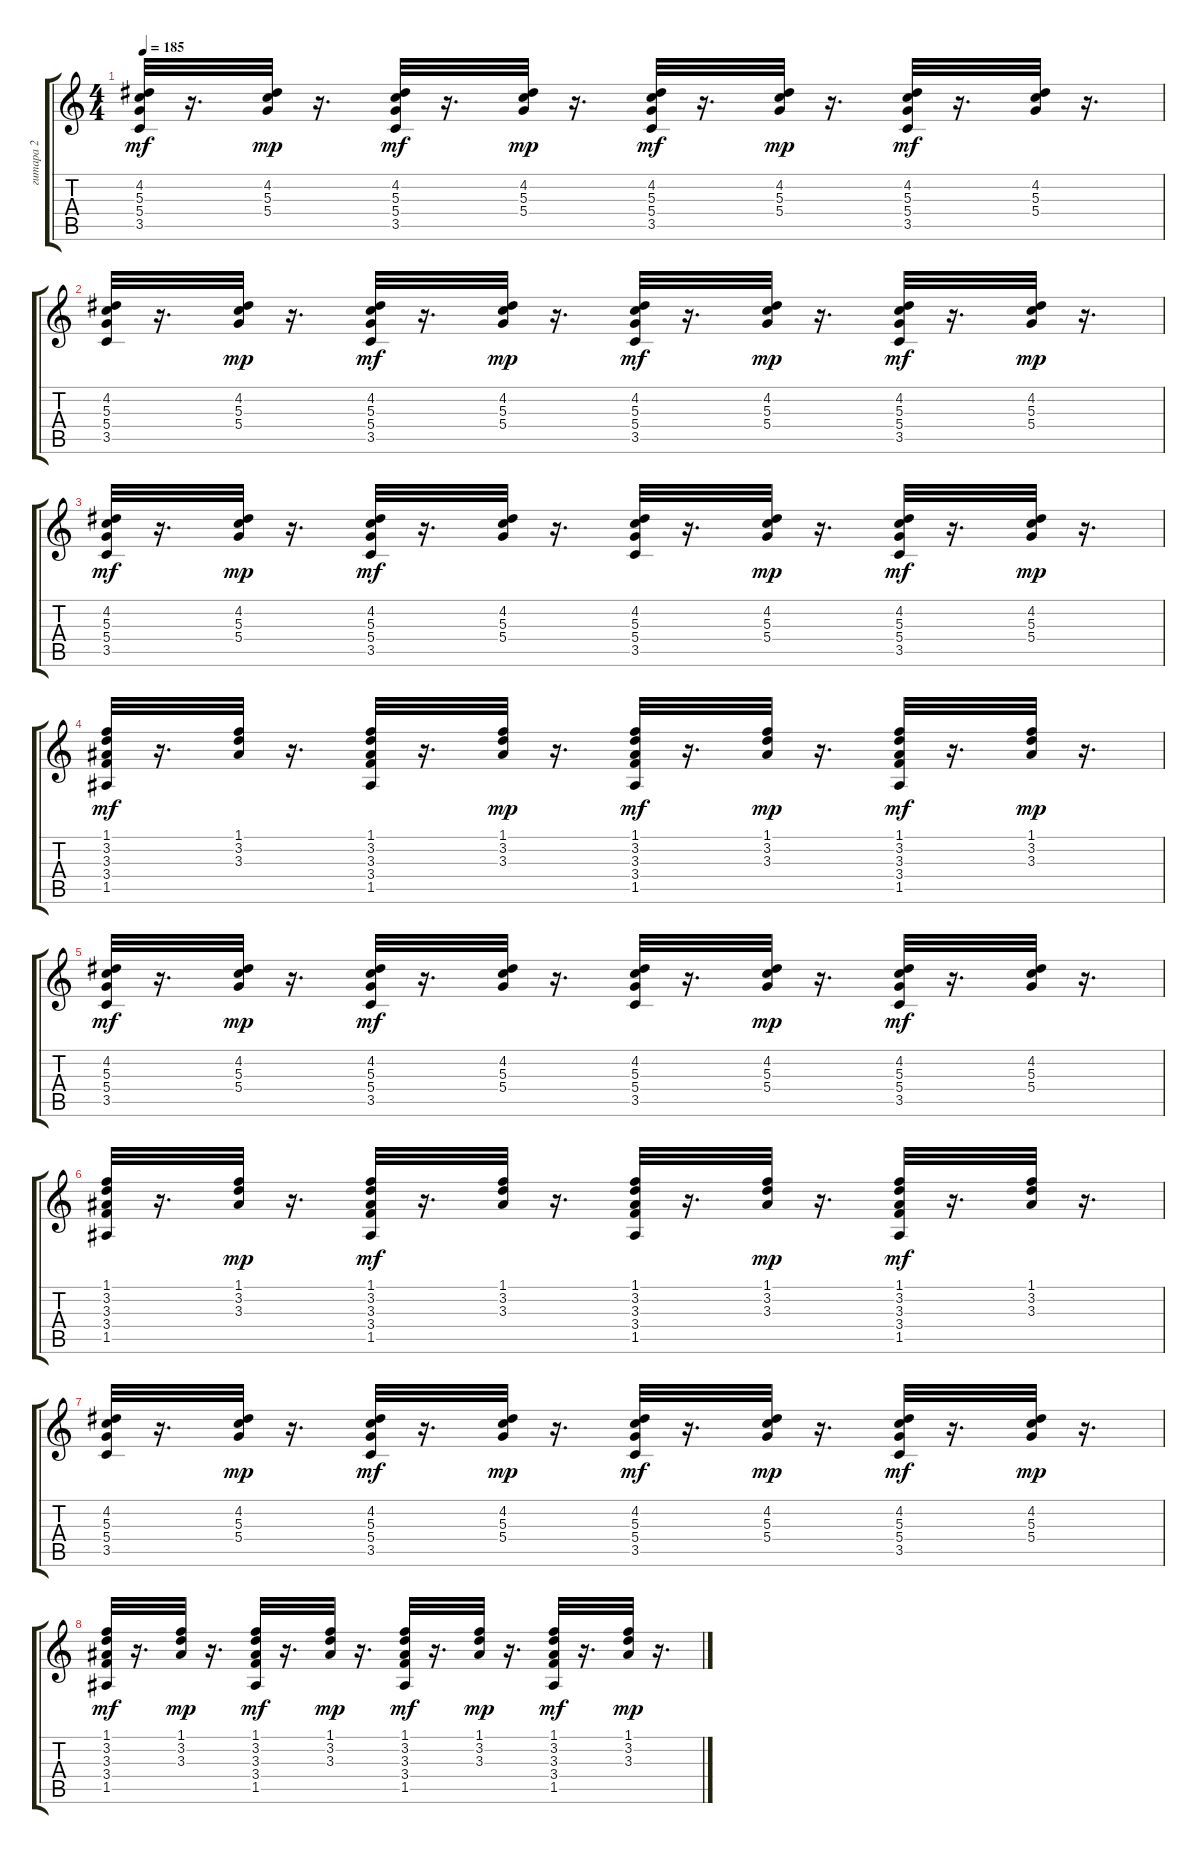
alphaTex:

\track ("гитара 2" "гитара 2") {instrument electricguitarclean}
\staff {score tabs}
\tuning (E4 B3 G3 D3 A2 E2) {hide}
\ts (4 4)
\tempo 185
\clef g2
\ks c
(4.2 5.3 5.4 3.5).32{dy mf} r.16{d} (4.2 5.3 5.4).32{dy mp} r.16{d} (4.2 5.3 5.4 3.5).32{dy mf} r.16{d} (4.2 5.3 5.4).32{dy mp} r.16{d} (4.2 5.3 5.4 3.5).32{dy mf} r.16{d} (4.2 5.3 5.4).32{dy mp} r.16{d} (4.2 5.3 5.4 3.5).32{dy mf} r.16{d} (4.2 5.3 5.4).32 r.16{d} |
(4.2 5.3 5.4 3.5).32 r.16{d} (4.2 5.3 5.4).32{dy mp} r.16{d} (4.2 5.3 5.4 3.5).32{dy mf} r.16{d} (4.2 5.3 5.4).32{dy mp} r.16{d} (4.2 5.3 5.4 3.5).32{dy mf} r.16{d} (4.2 5.3 5.4).32{dy mp} r.16{d} (4.2 5.3 5.4 3.5).32{dy mf} r.16{d} (4.2 5.3 5.4).32{dy mp} r.16{d} |
(4.2 5.3 5.4 3.5).32{dy mf} r.16{d} (4.2 5.3 5.4).32{dy mp} r.16{d} (4.2 5.3 5.4 3.5).32{dy mf} r.16{d} (4.2 5.3 5.4).32 r.16{d} (4.2 5.3 5.4 3.5).32 r.16{d} (4.2 5.3 5.4).32{dy mp} r.16{d} (4.2 5.3 5.4 3.5).32{dy mf} r.16{d} (4.2 5.3 5.4).32{dy mp} r.16{d} |
(1.1 3.2 3.3 3.4 1.5).32{dy mf} r.16{d} (1.1 3.2 3.3).32 r.16{d} (1.1 3.2 3.3 3.4 1.5).32 r.16{d} (1.1 3.2 3.3).32{dy mp} r.16{d} (1.1 3.2 3.3 3.4 1.5).32{dy mf} r.16{d} (1.1 3.2 3.3).32{dy mp} r.16{d} (1.1 3.2 3.3 3.4 1.5).32{dy mf} r.16{d} (1.1 3.2 3.3).32{dy mp} r.16{d} |
(4.2 5.3 5.4 3.5).32{dy mf} r.16{d} (4.2 5.3 5.4).32{dy mp} r.16{d} (4.2 5.3 5.4 3.5).32{dy mf} r.16{d} (4.2 5.3 5.4).32 r.16{d} (4.2 5.3 5.4 3.5).32 r.16{d} (4.2 5.3 5.4).32{dy mp} r.16{d} (4.2 5.3 5.4 3.5).32{dy mf} r.16{d} (4.2 5.3 5.4).32 r.16{d} |
(1.1 3.2 3.3 3.4 1.5).32 r.16{d} (1.1 3.2 3.3).32{dy mp} r.16{d} (1.1 3.2 3.3 3.4 1.5).32{dy mf} r.16{d} (1.1 3.2 3.3).32 r.16{d} (1.1 3.2 3.3 3.4 1.5).32 r.16{d} (1.1 3.2 3.3).32{dy mp} r.16{d} (1.1 3.2 3.3 3.4 1.5).32{dy mf} r.16{d} (1.1 3.2 3.3).32 r.16{d} |
(4.2 5.3 5.4 3.5).32 r.16{d} (4.2 5.3 5.4).32{dy mp} r.16{d} (4.2 5.3 5.4 3.5).32{dy mf} r.16{d} (4.2 5.3 5.4).32{dy mp} r.16{d} (4.2 5.3 5.4 3.5).32{dy mf} r.16{d} (4.2 5.3 5.4).32{dy mp} r.16{d} (4.2 5.3 5.4 3.5).32{dy mf} r.16{d} (4.2 5.3 5.4).32{dy mp} r.16{d} |
(1.1 3.2 3.3 3.4 1.5).32{dy mf} r.16{d} (1.1 3.2 3.3).32{dy mp} r.16{d} (1.1 3.2 3.3 3.4 1.5).32{dy mf} r.16{d} (1.1 3.2 3.3).32{dy mp} r.16{d} (1.1 3.2 3.3 3.4 1.5).32{dy mf} r.16{d} (1.1 3.2 3.3).32{dy mp} r.16{d} (1.1 3.2 3.3 3.4 1.5).32{dy mf} r.16{d} (1.1 3.2 3.3).32{dy mp} r.16{d}
